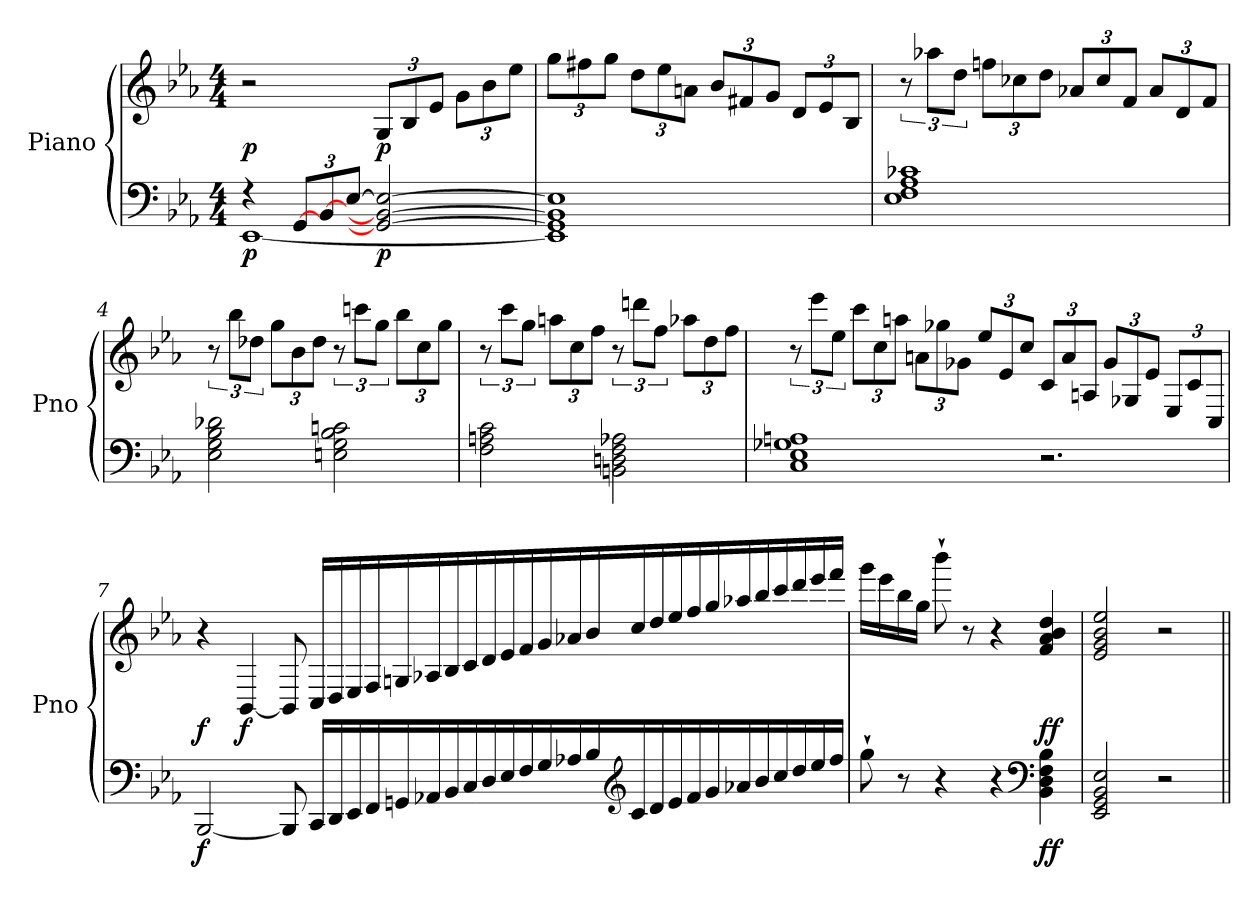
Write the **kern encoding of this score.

**kern	**dynam	**kern	**dynam
*part2	*part2	*part1	*part1
*staff2	*staff2	*staff1	*staff1
*I"Piano	*	*I"Piano	*
*I'Pno	*	*I'Pno	*
*clefF4	*	*clefG2	*
*k[b-e-a-]	*	*k[b-e-a-]	*
*M4/4	*	*M4/4	*
*MM152	*	*MM152	*
=1	=1	=1	=1
*^	*	*	*
!	!	!LO:DY:b	!	!LO:DY:b
4r	[1EE-	p	2r	p
[12GG/L	.	.	.	.
[12BB-/	.	.	.	.
[12E-/J	.	.	.	.
!	!	!LO:DY:b	!	!LO:DY:b
2GG/_ 2BB-/_ 2E-/_	.	p	12G/L	p
.	.	.	12B-/	.
.	.	.	12e-/J	.
.	.	.	12g\L	.
.	.	.	12b-\	.
.	.	.	12ee-\J	.
*v	*v	*	*	*
=2	=2	=2	=2
1EE-] 1GG] 1BB-] 1E-]	.	12gg\L	.
.	.	12ff#X\	.
.	.	12gg\J	.
.	.	12dd\L	.
.	.	12ee-\	.
.	.	12an\J	.
.	.	12b-/L	.
.	.	12f#X/	.
.	.	12g/J	.
.	.	12d/L	.
.	.	12e-/	.
.	.	12B-/J	.
=3	=3	=3	=3
1E- 1F 1A- 1c-X	.	12r	.
.	.	12aa-X\L	.
.	.	12dd\J	.
.	.	12ffn\L	.
.	.	12cc-X\	.
.	.	12dd\J	.
.	.	12a-X/L	.
.	.	12cc-/	.
.	.	12f/J	.
.	.	12a-/L	.
.	.	12d/	.
.	.	12f/J	.
!!LO:LB:g=z
=4	=4	=4	=4
2E-\ 2G\ 2B-\ 2d-X\	.	12r	.
.	.	12bb-\L	.
.	.	12dd-X\J	.
.	.	12gg\L	.
.	.	12b-\	.
.	.	12dd-\J	.
2En\ 2G\ 2B-\ 2cn\	.	12r	.
.	.	12cccn\L	.
.	.	12gg\J	.
.	.	12bb-\L	.
.	.	12cc\	.
.	.	12gg\J	.
=5	=5	=5	=5
2F\ 2An\ 2c\	.	12r	.
.	.	12ccc\L	.
.	.	12gg\J	.
.	.	12aan\L	.
.	.	12cc\	.
.	.	12ff\J	.
2BBn\ 2Dn\ 2F\ 2A-X\	.	12r	.
.	.	12dddn\L	.
.	.	12ff\J	.
.	.	12aa-X\L	.
.	.	12dd\	.
.	.	12ff\J	.
!!LO:LB:g=z
=6	=6	=6	=6
1C 1E- 1G-X 1An	.	12r	.
.	.	12eee-\L	.
.	.	12ee-\J	.
.	.	12ccc\L	.
.	.	12cc\	.
.	.	12aan\J	.
.	.	12an\L	.
.	.	12gg-X\	.
.	.	12g-X\J	.
.	.	12ee-/L	.
.	.	12e-/	.
.	.	12cc/J	.
2.r	.	12c/L	.
.	.	12a/	.
.	.	12An/J	.
.	.	12g-/L	.
.	.	12G-X/	.
.	.	12e-/J	.
.	.	12E-/L	.
.	.	12c/	.
.	.	12C/J	.
!!LO:LB:g=z
=7	=7	=7	=7
!	!LO:DY:b	!	!LO:DY:b
[2BBB-/	f	4r	f
!	!	!	!LO:DY:b
.	.	[4BB-/	f
8BBB-/]	.	8BB-/]	.
16CC/LL	.	16C/LL	.
16DD/	.	16D/	.
16EE-/	.	16E-/	.
16FF/	.	16F/	.
16GGn/	.	16Gn/	.
16AA-X/	.	16A-X/	.
16BB-/	.	16B-/	.
16C/	.	16c/	.
16D/	.	16d/	.
16E-/	.	16e-/	.
16F/	.	16f/	.
16G/	.	16g/	.
16A-X/	.	16a-X/	.
16B-/	.	16b-/	.
*clefG2	*	*	*
16c/	.	16cc/	.
16d/	.	16dd/	.
16e-/	.	16ee-/	.
16f/	.	16ff/	.
16g/	.	16gg/	.
16a-X/	.	16aa-X/	.
16b-/	.	16bb-/	.
16cc/	.	16ccc/	.
16dd/	.	16ddd/	.
16ee-/	.	16eee-/	.
16ff/JJ	.	16fff/JJ	.
!!LO:LB:g=z
=8	=8	=8	=8
8gg`\	.	16ggg\LL	.
.	.	16eee-\	.
8r	.	16bb-\	.
.	.	16gg\JJ	.
4r	.	8bbb-`\	.
.	.	8r	.
4r	.	4r	.
*clefF4	*	*	*
!	!LO:DY:b	!	!LO:DY:b
4BB-\ 4D\ 4F\ 4B-\	ff	4f/ 4a-/ 4b-/ 4dd/	ff
=9	=9	=9	=9
2EE-/ 2GG/ 2BB-/ 2E-/	.	2e-/ 2g/ 2b-/ 2ee-/	.
2r	.	2r	.
=||	=||	=||	=||
*-	*-	*-	*-
